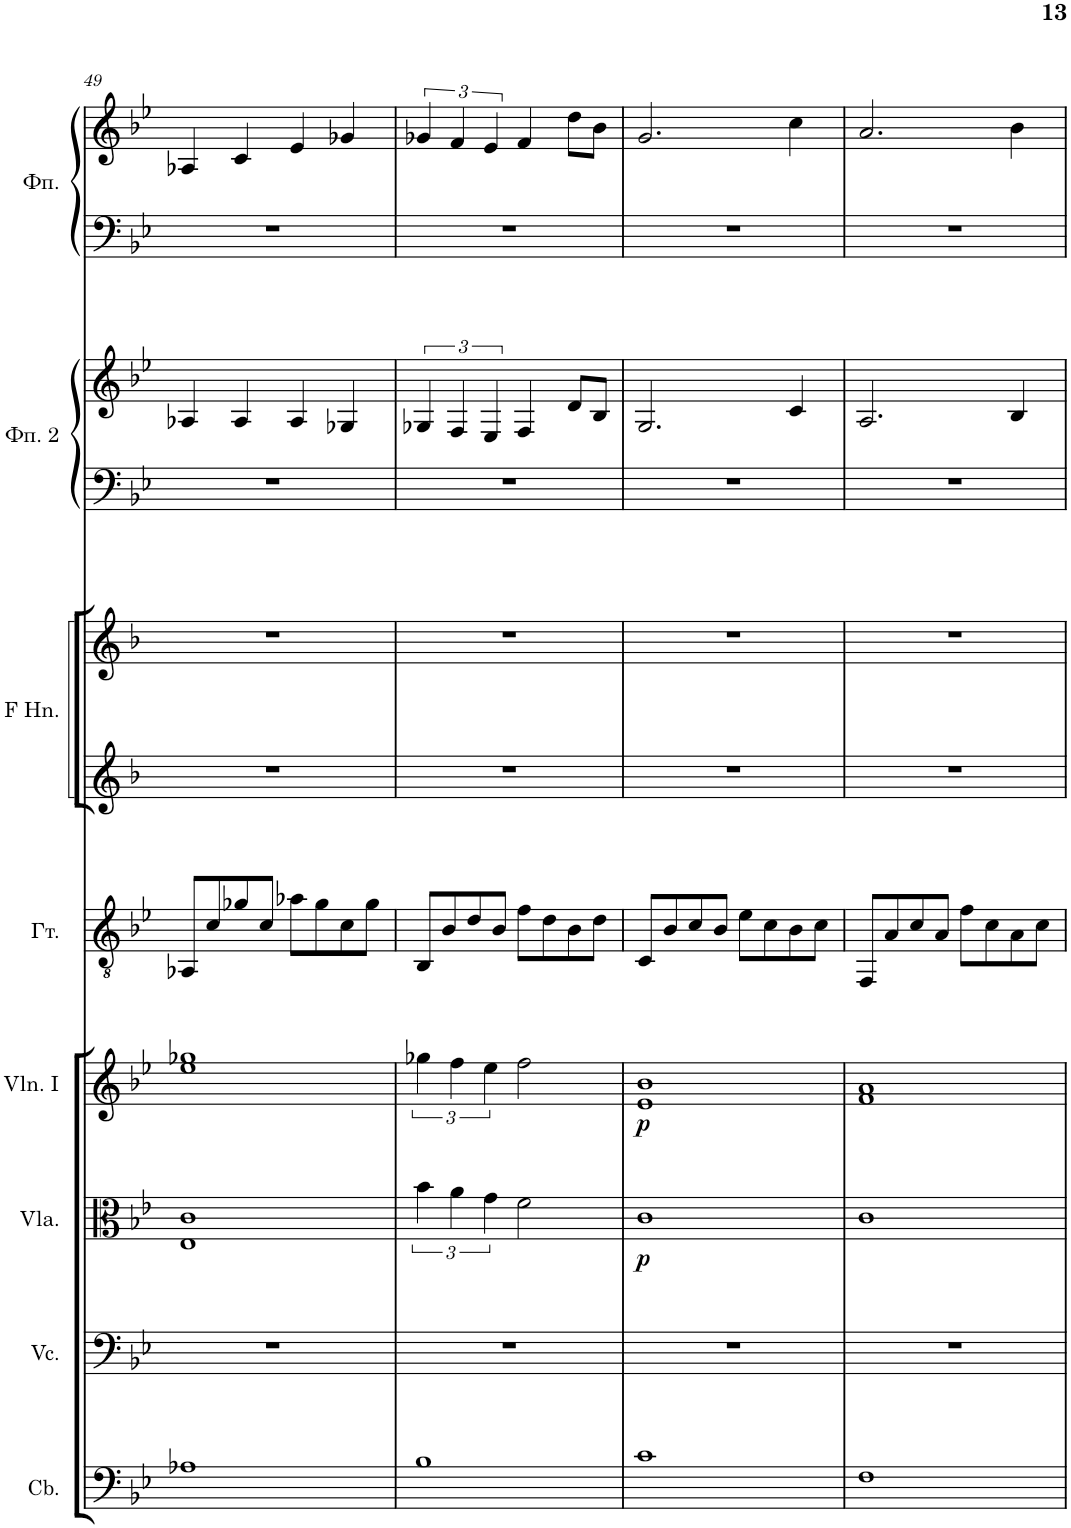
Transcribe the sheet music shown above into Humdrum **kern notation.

**kern	**kern	**kern	**dynam	**kern	**dynam	**kern	**kern	**kern	**kern	**kern	**kern	**kern
*part8	*part7	*part6	*part6	*part5	*part5	*part4	*part3	*part3	*part2	*part2	*part1	*part1
*staff11	*staff10	*staff9	*staff9	*staff8	*staff8	*staff7	*staff6	*staff5	*staff4	*staff3	*staff2	*staff1
*I"Contrabasses	*I"Violoncellos	*I"Violas	*	*I"Violins I	*	*I"Акустическая гитара	*I"Horns in F	*	*I"Фортепиано 2	*	*I"Фортепиано	*
*I'Cb.	*I'Vc.	*I'Vla.	*	*I'Vln. I	*	*	*	*	*	*	*	*
!!LO:PB:g=z
*clefF4	*clefF4	*clefC3	*	*clefG2	*	*clefGv2	*clefG2	*clefG2	*clefF4	*clefG2	*clefF4	*clefG2
*Trd7c12	*	*	*	*	*	*	*Trd4c7	*Trd4c7	*	*	*	*
*k[b-e-]	*k[b-e-]	*k[b-e-]	*	*k[b-e-]	*	*k[b-e-]	*k[b-]	*k[b-]	*k[b-e-]	*k[b-e-]	*k[b-e-]	*k[b-e-]
*M4/4	*M4/4	*M4/4	*	*M4/4	*	*M4/4	*M4/4	*M4/4	*M4/4	*M4/4	*M4/4	*M4/4
=49	=49	=49	=49	=49	=49	=49	=49	=49	=49	=49	=49	=49
1A-X	1r	1E- 1c	.	1ee- 1gg-X	.	8AA-X/L	1r	1r	1r	4A-X/	1r	4A-X/
.	.	.	.	.	.	8c/	.	.	.	.	.	.
.	.	.	.	.	.	8g-X/	.	.	.	4A-/	.	4c/
.	.	.	.	.	.	8c/J	.	.	.	.	.	.
.	.	.	.	.	.	8a-X\L	.	.	.	4A-/	.	4e-/
.	.	.	.	.	.	8g-\	.	.	.	.	.	.
.	.	.	.	.	.	8c\	.	.	.	4G-X/	.	4g-X/
.	.	.	.	.	.	8g-\J	.	.	.	.	.	.
=50	=50	=50	=50	=50	=50	=50	=50	=50	=50	=50	=50	=50
1B-	1r	6b-\	.	6gg-X\	.	8BB-/L	1r	1r	1r	6G-X/	1r	6g-X/
.	.	.	.	.	.	8B-/	.	.	.	.	.	.
.	.	6a\	.	6ff\	.	.	.	.	.	6F/	.	6f/
.	.	.	.	.	.	8d/	.	.	.	.	.	.
.	.	6g\	.	6ee-\	.	.	.	.	.	6E-/	.	6e-/
.	.	.	.	.	.	8B-/J	.	.	.	.	.	.
.	.	2f\	.	2ff\	.	8f\L	.	.	.	4F/	.	4f/
.	.	.	.	.	.	8d\	.	.	.	.	.	.
.	.	.	.	.	.	8B-\	.	.	.	8d/L	.	8dd\L
.	.	.	.	.	.	8d\J	.	.	.	8B-/J	.	8b-\J
=51	=51	=51	=51	=51	=51	=51	=51	=51	=51	=51	=51	=51
!	!	!	!LO:DY:b	!	!LO:DY:b	!	!	!	!	!	!	!
1c	1r	1c	p	1e- 1b-	p	8C/L	1r	1r	1r	2.G/	1r	2.g/
.	.	.	.	.	.	8B-/	.	.	.	.	.	.
.	.	.	.	.	.	8c/	.	.	.	.	.	.
.	.	.	.	.	.	8B-/J	.	.	.	.	.	.
.	.	.	.	.	.	8e-\L	.	.	.	.	.	.
.	.	.	.	.	.	8c\	.	.	.	.	.	.
.	.	.	.	.	.	8B-\	.	.	.	4c/	.	4cc\
.	.	.	.	.	.	8c\J	.	.	.	.	.	.
=52	=52	=52	=52	=52	=52	=52	=52	=52	=52	=52	=52	=52
1F	1r	1c	.	1f 1a	.	8FF/L	1r	1r	1r	2.A/	1r	2.a/
.	.	.	.	.	.	8A/	.	.	.	.	.	.
.	.	.	.	.	.	8c/	.	.	.	.	.	.
.	.	.	.	.	.	8A/J	.	.	.	.	.	.
.	.	.	.	.	.	8f\L	.	.	.	.	.	.
.	.	.	.	.	.	8c\	.	.	.	.	.	.
.	.	.	.	.	.	8A\	.	.	.	4B-/	.	4b-\
.	.	.	.	.	.	8c\J	.	.	.	.	.	.
=	=	=	=	=	=	=	=	=	=	=	=	=
*-	*-	*-	*-	*-	*-	*-	*-	*-	*-	*-	*-	*-
